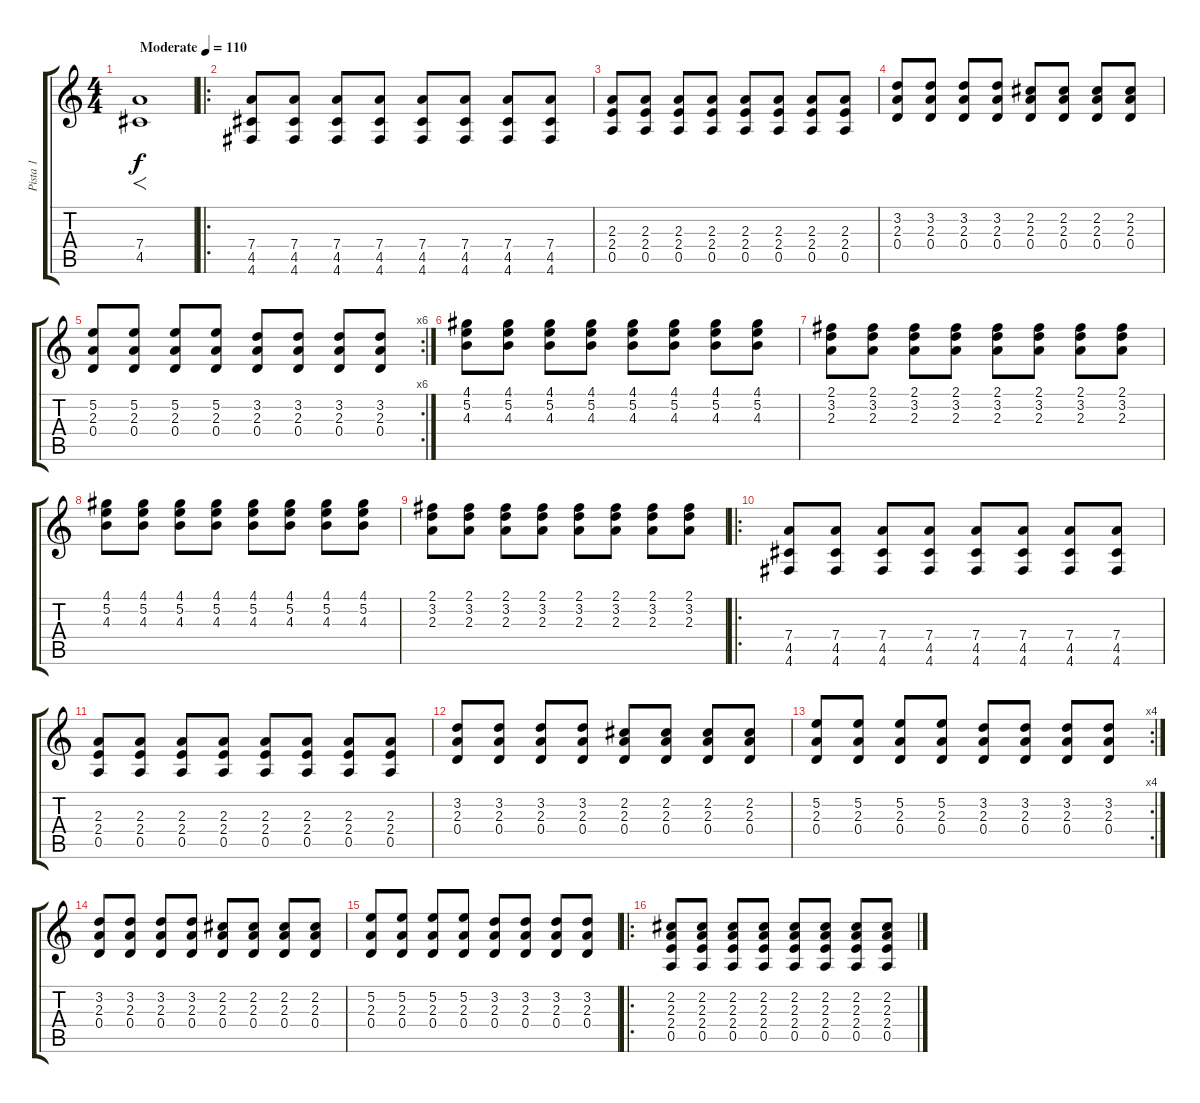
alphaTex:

\track ("Pista 1" "Pista 1") {instrument acousticguitarsteel}
\staff {score tabs}
\tuning (E4 B3 G3 D3 A2 D2) {hide}
\ts (4 4)
\tempo (110 "Moderate")
\clef g2
\ks c
(7.4 4.5).1{f dy f instrument acousticguitarsteel} |
\ro
(7.4 4.5 4.6).8 (7.4 4.5 4.6).8 (7.4 4.5 4.6).8 (7.4 4.5 4.6).8 (7.4 4.5 4.6).8 (7.4 4.5 4.6).8 (7.4 4.5 4.6).8 (7.4 4.5 4.6).8 |
(2.3 2.4 0.5).8 (2.3 2.4 0.5).8 (2.3 2.4 0.5).8 (2.3 2.4 0.5).8 (2.3 2.4 0.5).8 (2.3 2.4 0.5).8 (2.3 2.4 0.5).8 (2.3 2.4 0.5).8 |
(3.2 2.3 0.4).8 (3.2 2.3 0.4).8 (3.2 2.3 0.4).8 (3.2 2.3 0.4).8 (2.2 2.3 0.4).8 (2.2 2.3 0.4).8 (2.2 2.3 0.4).8 (2.2 2.3 0.4).8 |
\rc 6
(5.2 2.3 0.4).8 (5.2 2.3 0.4).8 (5.2 2.3 0.4).8 (5.2 2.3 0.4).8 (3.2 2.3 0.4).8 (3.2 2.3 0.4).8 (3.2 2.3 0.4).8 (3.2 2.3 0.4).8 |
(4.1 5.2 4.3).8 (4.1 5.2 4.3).8 (4.1 5.2 4.3).8 (4.1 5.2 4.3).8 (4.1 5.2 4.3).8 (4.1 5.2 4.3).8 (4.1 5.2 4.3).8 (4.1 5.2 4.3).8 |
(2.1 3.2 2.3).8 (2.1 3.2 2.3).8 (2.1 3.2 2.3).8 (2.1 3.2 2.3).8 (2.1 3.2 2.3).8 (2.1 3.2 2.3).8 (2.1 3.2 2.3).8 (2.1 3.2 2.3).8 |
(4.1 5.2 4.3).8 (4.1 5.2 4.3).8 (4.1 5.2 4.3).8 (4.1 5.2 4.3).8 (4.1 5.2 4.3).8 (4.1 5.2 4.3).8 (4.1 5.2 4.3).8 (4.1 5.2 4.3).8 |
(2.1 3.2 2.3).8 (2.1 3.2 2.3).8 (2.1 3.2 2.3).8 (2.1 3.2 2.3).8 (2.1 3.2 2.3).8 (2.1 3.2 2.3).8 (2.1 3.2 2.3).8 (2.1 3.2 2.3).8 |
\ro
(7.4 4.5 4.6).8 (7.4 4.5 4.6).8 (7.4 4.5 4.6).8 (7.4 4.5 4.6).8 (7.4 4.5 4.6).8 (7.4 4.5 4.6).8 (7.4 4.5 4.6).8 (7.4 4.5 4.6).8 |
(2.3 2.4 0.5).8 (2.3 2.4 0.5).8 (2.3 2.4 0.5).8 (2.3 2.4 0.5).8 (2.3 2.4 0.5).8 (2.3 2.4 0.5).8 (2.3 2.4 0.5).8 (2.3 2.4 0.5).8 |
(3.2 2.3 0.4).8 (3.2 2.3 0.4).8 (3.2 2.3 0.4).8 (3.2 2.3 0.4).8 (2.2 2.3 0.4).8 (2.2 2.3 0.4).8 (2.2 2.3 0.4).8 (2.2 2.3 0.4).8 |
\rc 4
(5.2 2.3 0.4).8 (5.2 2.3 0.4).8 (5.2 2.3 0.4).8 (5.2 2.3 0.4).8 (3.2 2.3 0.4).8 (3.2 2.3 0.4).8 (3.2 2.3 0.4).8 (3.2 2.3 0.4).8 |
(3.2 2.3 0.4).8 (3.2 2.3 0.4).8 (3.2 2.3 0.4).8 (3.2 2.3 0.4).8 (2.2 2.3 0.4).8 (2.2 2.3 0.4).8 (2.2 2.3 0.4).8 (2.2 2.3 0.4).8 |
(5.2 2.3 0.4).8 (5.2 2.3 0.4).8 (5.2 2.3 0.4).8 (5.2 2.3 0.4).8 (3.2 2.3 0.4).8 (3.2 2.3 0.4).8 (3.2 2.3 0.4).8 (3.2 2.3 0.4).8 |
\ro
(2.2 2.3 2.4 0.5).8 (2.2 2.3 2.4 0.5).8 (2.2 2.3 2.4 0.5).8 (2.2 2.3 2.4 0.5).8 (2.2 2.3 2.4 0.5).8 (2.2 2.3 2.4 0.5).8 (2.2 2.3 2.4 0.5).8 (2.2 2.3 2.4 0.5).8
